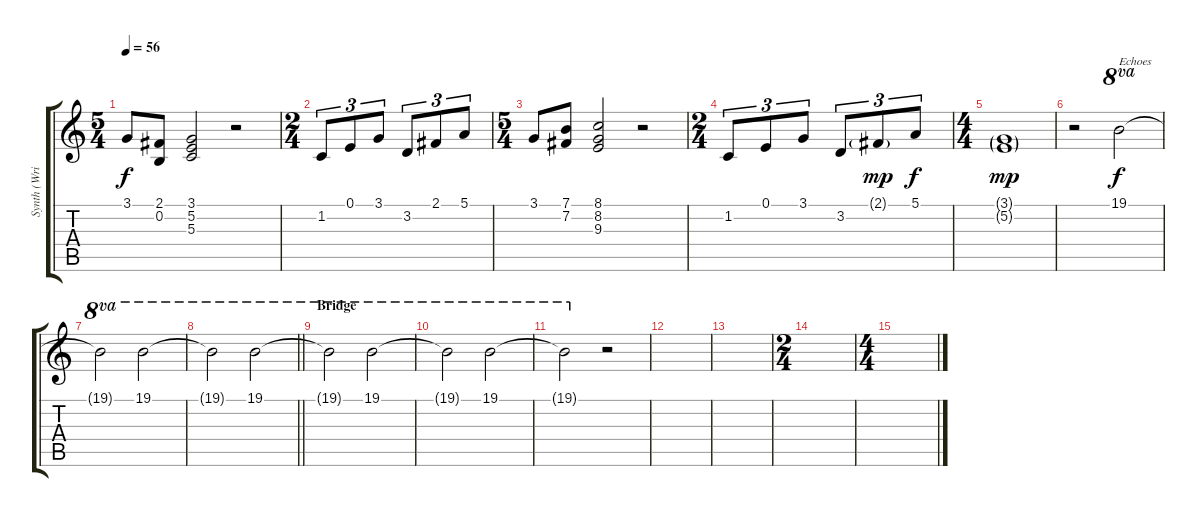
\track ("Synth (Wright)" "Synth (Wri") {instrument synthbrass2}
\staff {score tabs}
\tuning (E4 B3 G3 D3 A2 E2) {hide}
\ts (5 4)
\tempo 56
\clef g2
\ks c
3.1.8{dy f} (2.1 0.2).8 (3.1 5.2 5.3).2 r.2 |
\ts (2 4)
1.2.8{tu (3 2)} 0.1.8{tu (3 2)} 3.1.8{tu (3 2)} 3.2.8{tu (3 2)} 2.1.8{tu (3 2)} 5.1.8{tu (3 2)} |
\ts (5 4)
3.1.8 (7.1 7.2).8 (8.1 8.2 9.3).2 r.2 |
\ts (2 4)
1.2.8{tu (3 2)} 0.1.8{tu (3 2)} 3.1.8{tu (3 2)} 3.2.8{tu (3 2)} 2.1{g}.8{tu (3 2) dy mp} 5.1.8{tu (3 2) dy f} |
\ts (4 4)
(3.1{g} 5.2{g}).1{dy mp} |
r.2 19.1.2{ot 8va txt "Echoes" dy f volume 11 instrument harpsichord} |
19.1{t}.2{ot 8va} 19.1.2{ot 8va} |
\barLineRight lightlight
19.1{t}.2{ot 8va} 19.1.2{ot 8va} |
\section ("" "Bridge")
19.1{t}.2{ot 8va} 19.1.2{ot 8va} |
19.1{t}.2{ot 8va} 19.1.2{ot 8va} |
19.1{t}.2{ot 8va} r.2 |
|
|
\ts (2 4)
|
\ts (4 4)
